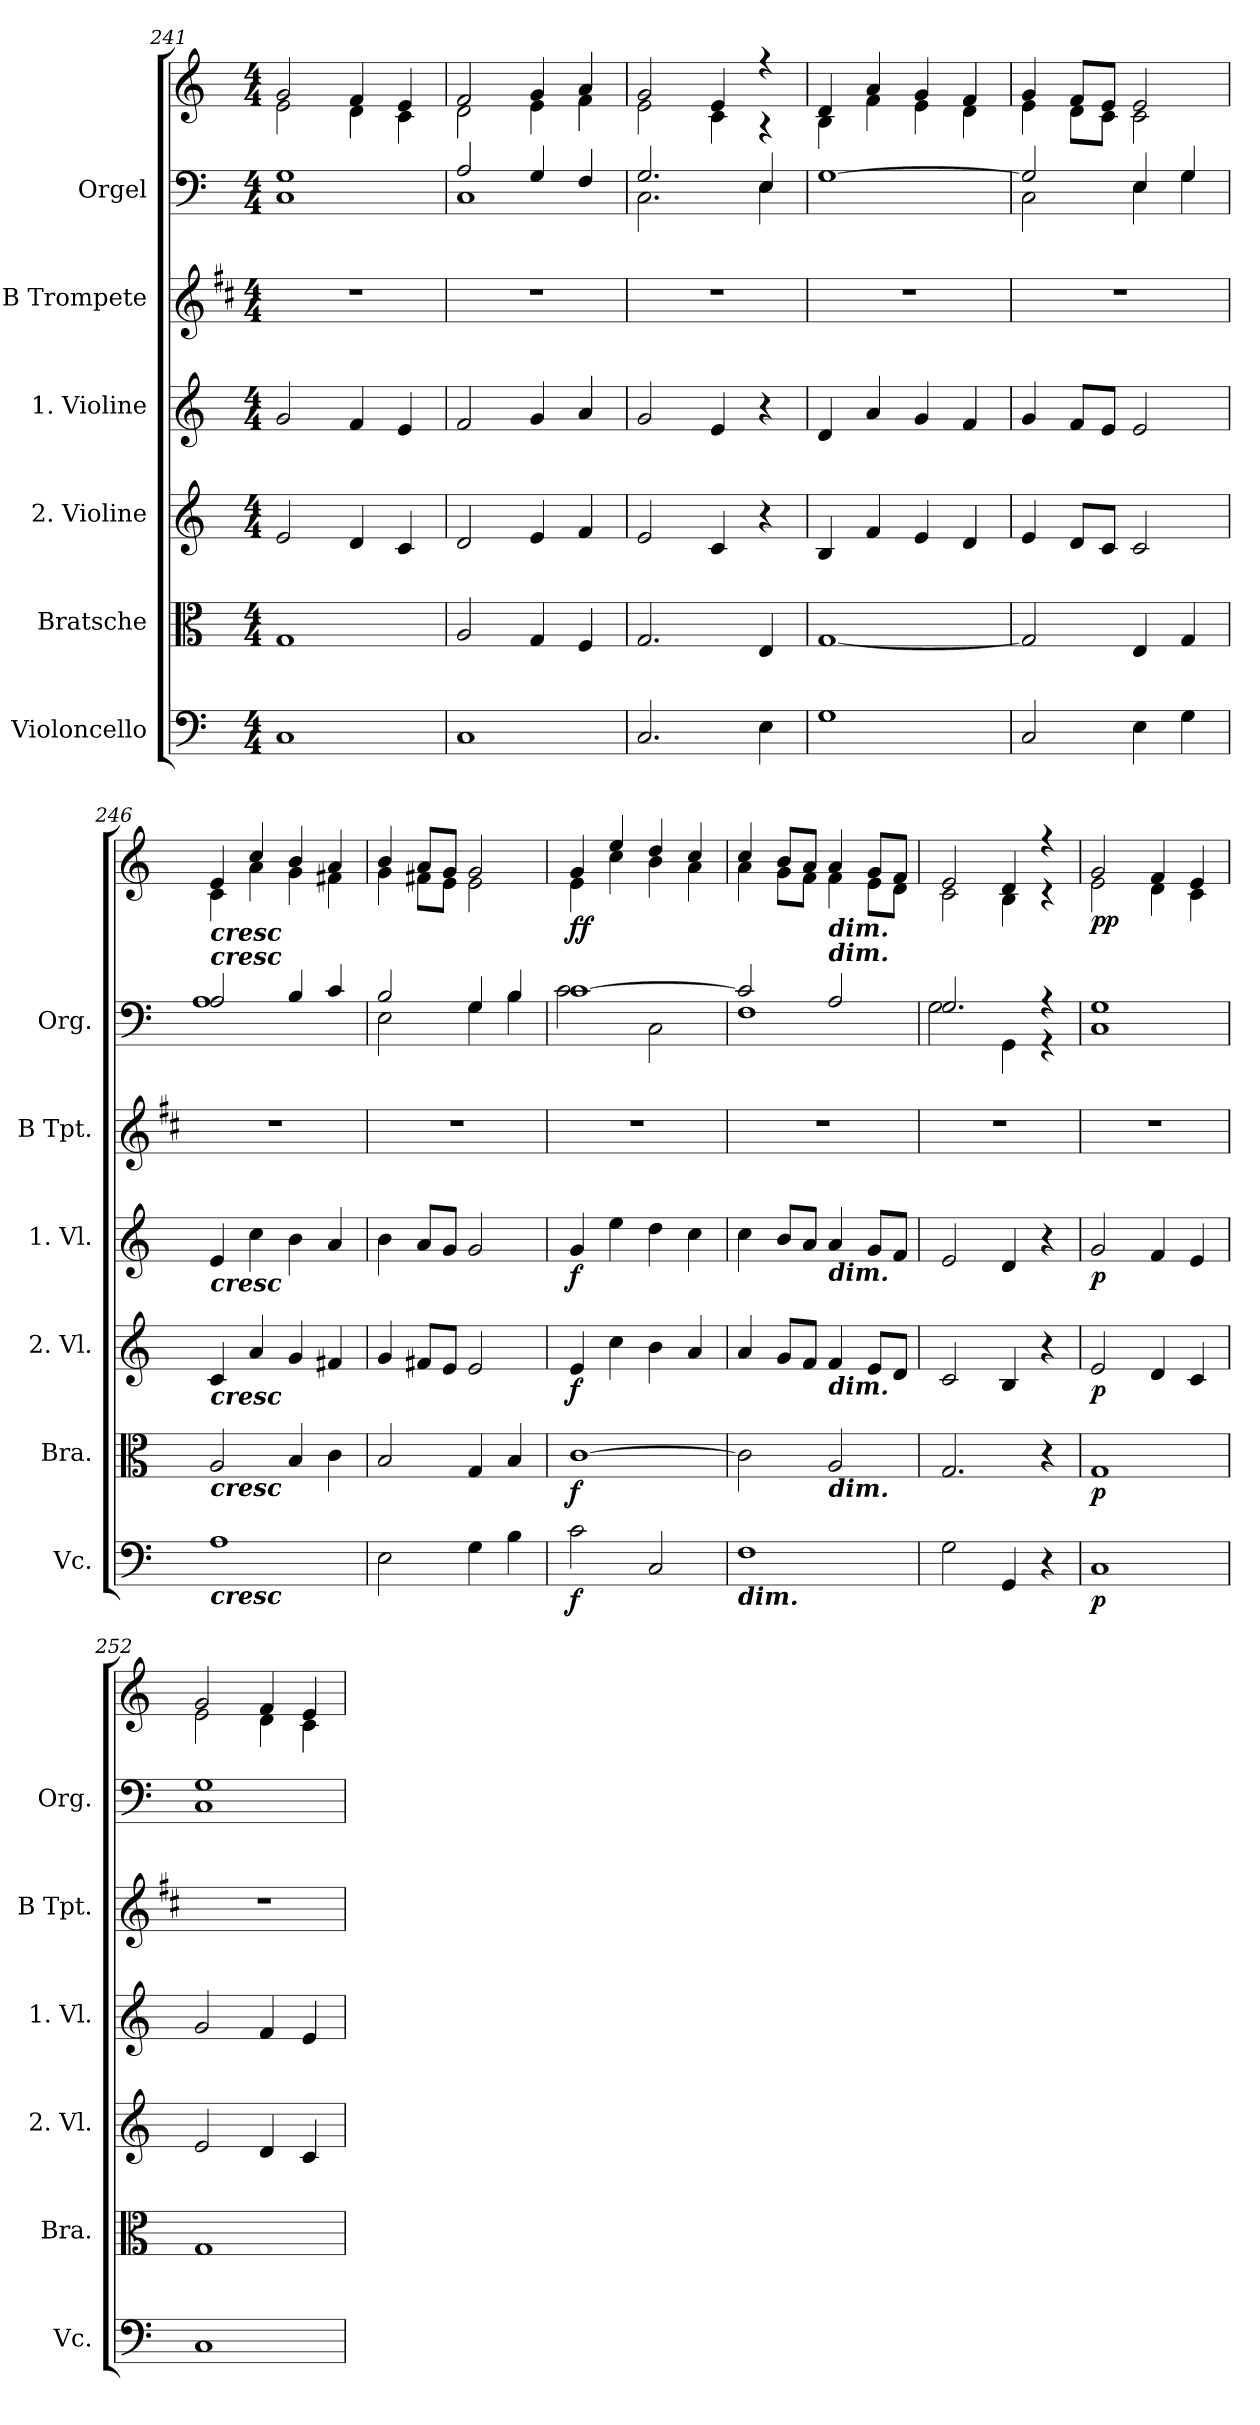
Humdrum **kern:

**kern	**dynam	**kern	**dynam	**kern	**dynam	**kern	**dynam	**kern	**kern	**kern	**dynam
*part6	*part6	*part5	*part5	*part4	*part4	*part3	*part3	*part2	*part1	*part1	*part1
*staff7	*staff7	*staff6	*staff6	*staff5	*staff5	*staff4	*staff4	*staff3	*staff2	*staff1	*staff1/2
*I"Violoncello	*	*I"Bratsche	*	*I"2. Violine	*	*I"1. Violine	*	*I"B Trompete	*I"Orgel	*	*
*I'Vc.	*	*I'Bra.	*	*I'2. Vl.	*	*I'1. Vl.	*	*I'B Tpt.	*I'Org.	*	*
*clefF4	*	*clefC3	*	*clefG2	*	*clefG2	*	*clefG2	*clefF4	*clefG2	*
*	*	*	*	*	*	*	*	*ITrd1c2	*	*	*
*k[]	*	*k[]	*	*k[]	*	*k[]	*	*k[]	*k[]	*k[]	*
*M4/4	*	*M4/4	*	*M4/4	*	*M4/4	*	*M4/4	*M4/4	*M4/4	*
=241	=241	=241	=241	=241	=241	=241	=241	=241	=241	=241	=241
*	*	*	*	*	*	*	*	*	*^	*^	*
1C	.	1G	.	2e/	.	2g/	.	1r	1G	1C	2g/	2e\	.
.	.	.	.	4d/	.	4f/	.	.	.	.	4f/	4d\	.
.	.	.	.	4c/	.	4e/	.	.	.	.	4e/	4c\	.
=242	=242	=242	=242	=242	=242	=242	=242	=242	=242	=242	=242	=242	=242
1C	.	2A/	.	2d/	.	2f/	.	1r	2A/	1C	2f/	2d\	.
.	.	4G/	.	4e/	.	4g/	.	.	4G/	.	4g/	4e\	.
.	.	4F/	.	4f/	.	4a/	.	.	4F/	.	4a/	4f\	.
=243	=243	=243	=243	=243	=243	=243	=243	=243	=243	=243	=243	=243	=243
2.C/	.	2.G/	.	2e/	.	2g/	.	1r	2.G/	2.C\	2g/	2e\	.
.	.	.	.	4c/	.	4e/	.	.	.	.	4e/	4c\	.
4E\	.	4E/	.	4r	.	4r	.	.	4E/	4E\	4r	4r	.
*	*	*	*	*	*	*	*	*	*v	*v	*	*	*
!!LO:PB:g=z	!!
=244	=244	=244	=244	=244	=244	=244	=244	=244	=244	=244	=244	=244
1G	.	[1G	.	4B/	.	4d/	.	1r	[1G	4d/	4B\	.
.	.	.	.	4f/	.	4a/	.	.	.	4a/	4f\	.
.	.	.	.	4e/	.	4g/	.	.	.	4g/	4e\	.
.	.	.	.	4d/	.	4f/	.	.	.	4f/	4d\	.
=245	=245	=245	=245	=245	=245	=245	=245	=245	=245	=245	=245	=245
*	*	*	*	*	*	*	*	*	*^	*	*	*
2C/	.	2G/]	.	4e/	.	4g/	.	1r	2G/]	2C\	4g/	4e\	.
.	.	.	.	8d/L	.	8f/L	.	.	.	.	8f/L	8d\L	.
.	.	.	.	8c/J	.	8e/J	.	.	.	.	8e/J	8c\J	.
4E\	.	4E/	.	2c/	.	2e/	.	.	4E/	4E\	2e/	2c\	.
4G\	.	4G/	.	.	.	.	.	.	4G/	4G\	.	.	.
=246	=246	=246	=246	=246	=246	=246	=246	=246	=246	=246	=246	=246	=246
!	!	!	!	!	!	!	!	!	!	!	!LO:TX:b:Bi:t=cresc	!	!
!	!	!	!	!	!	!	!	!	!	!	!LO:TX:b:Bi:t=cresc	!	!
!	!	!	!	!	!	!LO:TX:b:Bi:t=cresc	!	!	!	!	!	!	!
!	!	!	!	!LO:TX:b:Bi:t=cresc	!	!	!	!	!	!	!	!	!
!	!	!LO:TX:b:Bi:t=cresc	!	!	!	!	!	!	!	!	!	!	!
!LO:TX:b:Bi:t=cresc	!	!	!	!	!	!	!	!	!	!	!	!	!
1A	.	2A/	.	4c/	.	4e/	.	1r	2A/	1A	4e/	4c\	.
.	.	.	.	4a/	.	4cc\	.	.	.	.	4cc/	4a\	.
.	.	4B/	.	4g/	.	4b\	.	.	4B/	.	4b/	4g\	.
.	.	4c\	.	4f#X/	.	4a/	.	.	4c/	.	4a/	4f#X\	.
=247	=247	=247	=247	=247	=247	=247	=247	=247	=247	=247	=247	=247	=247
2E\	.	2B/	.	4g/	.	4b\	.	1r	2B/	2E\	4b/	4g\	.
.	.	.	.	8f#X/L	.	8a/L	.	.	.	.	8a/L	8f#X\L	.
.	.	.	.	8e/J	.	8g/J	.	.	.	.	8g/J	8e\J	.
4G\	.	4G/	.	2e/	.	2g/	.	.	4G/	4G\	2g/	2e\	.
4B\	.	4B/	.	.	.	.	.	.	4B/	4B\	.	.	.
=248	=248	=248	=248	=248	=248	=248	=248	=248	=248	=248	=248	=248	=248
!	!LO:DY:b	!	!LO:DY:b	!	!LO:DY:b	!	!LO:DY:b	!	!	!	!	!	!LO:DY:b
!	!	!	!	!	!	!	!	!	!	!	!	!	!LO:DY:n=1:b
2c\	f	[1c	f	4e/	f	4g/	f	1r	[1c	2c\	4g/	4e\	f f
.	.	.	.	4cc\	.	4ee\	.	.	.	.	4ee/	4cc\	.
2C/	.	.	.	4b\	.	4dd\	.	.	.	2C\	4dd/	4b\	.
.	.	.	.	4a/	.	4cc\	.	.	.	.	4cc/	4a\	.
=249	=249	=249	=249	=249	=249	=249	=249	=249	=249	=249	=249	=249	=249
!LO:TX:b:Bi:t=dim.	!	!	!	!	!	!	!	!	!	!	!	!	!
1F	.	2c\]	.	4a/	.	4cc\	.	1r	2c/]	1F	4cc/	4a\	.
.	.	.	.	8g/L	.	8b/L	.	.	.	.	8b/L	8g\L	.
.	.	.	.	8f/J	.	8a/J	.	.	.	.	8a/J	8f\J	.
!	!	!	!	!	!	!	!	!	!	!	!LO:TX:b:Bi:t=dim.	!	!
!	!	!	!	!	!	!	!	!	!	!	!LO:TX:b:Bi:t=dim.	!	!
!	!	!	!	!	!	!LO:TX:b:Bi:t=dim.	!	!	!	!	!	!	!
!	!	!	!	!LO:TX:b:Bi:t=dim.	!	!	!	!	!	!	!	!	!
!	!	!LO:TX:b:Bi:t=dim.	!	!	!	!	!	!	!	!	!	!	!
.	.	2A/	.	4f/	.	4a/	.	.	2A/	.	4a/	4f\	.
.	.	.	.	8e/L	.	8g/L	.	.	.	.	8g/L	8e\L	.
.	.	.	.	8d/J	.	8f/J	.	.	.	.	8f/J	8d\J	.
!!LO:LB:g=z	!!
=250	=250	=250	=250	=250	=250	=250	=250	=250	=250	=250	=250	=250	=250
2G\	.	2.G/	.	2c/	.	2e/	.	1r	2.G/	2G\	2e/	2c\	.
4GG/	.	.	.	4B/	.	4d/	.	.	.	4GG\	4d/	4B\	.
4r	.	4r	.	4r	.	4r	.	.	4r	4r	4r	4r	.
=251	=251	=251	=251	=251	=251	=251	=251	=251	=251	=251	=251	=251	=251
!	!LO:DY:b	!	!LO:DY:b	!	!LO:DY:b	!	!LO:DY:b	!	!	!	!	!	!LO:DY:b
!	!	!	!	!	!	!	!	!	!	!	!	!	!LO:DY:n=1:b
1C	p	1G	p	2e/	p	2g/	p	1r	1G	1C	2g/	2e\	p p
.	.	.	.	4d/	.	4f/	.	.	.	.	4f/	4d\	.
.	.	.	.	4c/	.	4e/	.	.	.	.	4e/	4c\	.
=252	=252	=252	=252	=252	=252	=252	=252	=252	=252	=252	=252	=252	=252
1C	.	1G	.	2e/	.	2g/	.	1r	1G	1C	2g/	2e\	.
.	.	.	.	4d/	.	4f/	.	.	.	.	4f/	4d\	.
.	.	.	.	4c/	.	4e/	.	.	.	.	4e/	4c\	.
*	*	*	*	*	*	*	*	*	*v	*v	*	*	*
*	*	*	*	*	*	*	*	*	*	*v	*v	*
=	=	=	=	=	=	=	=	=	=	=	=
*-	*-	*-	*-	*-	*-	*-	*-	*-	*-	*-	*-
